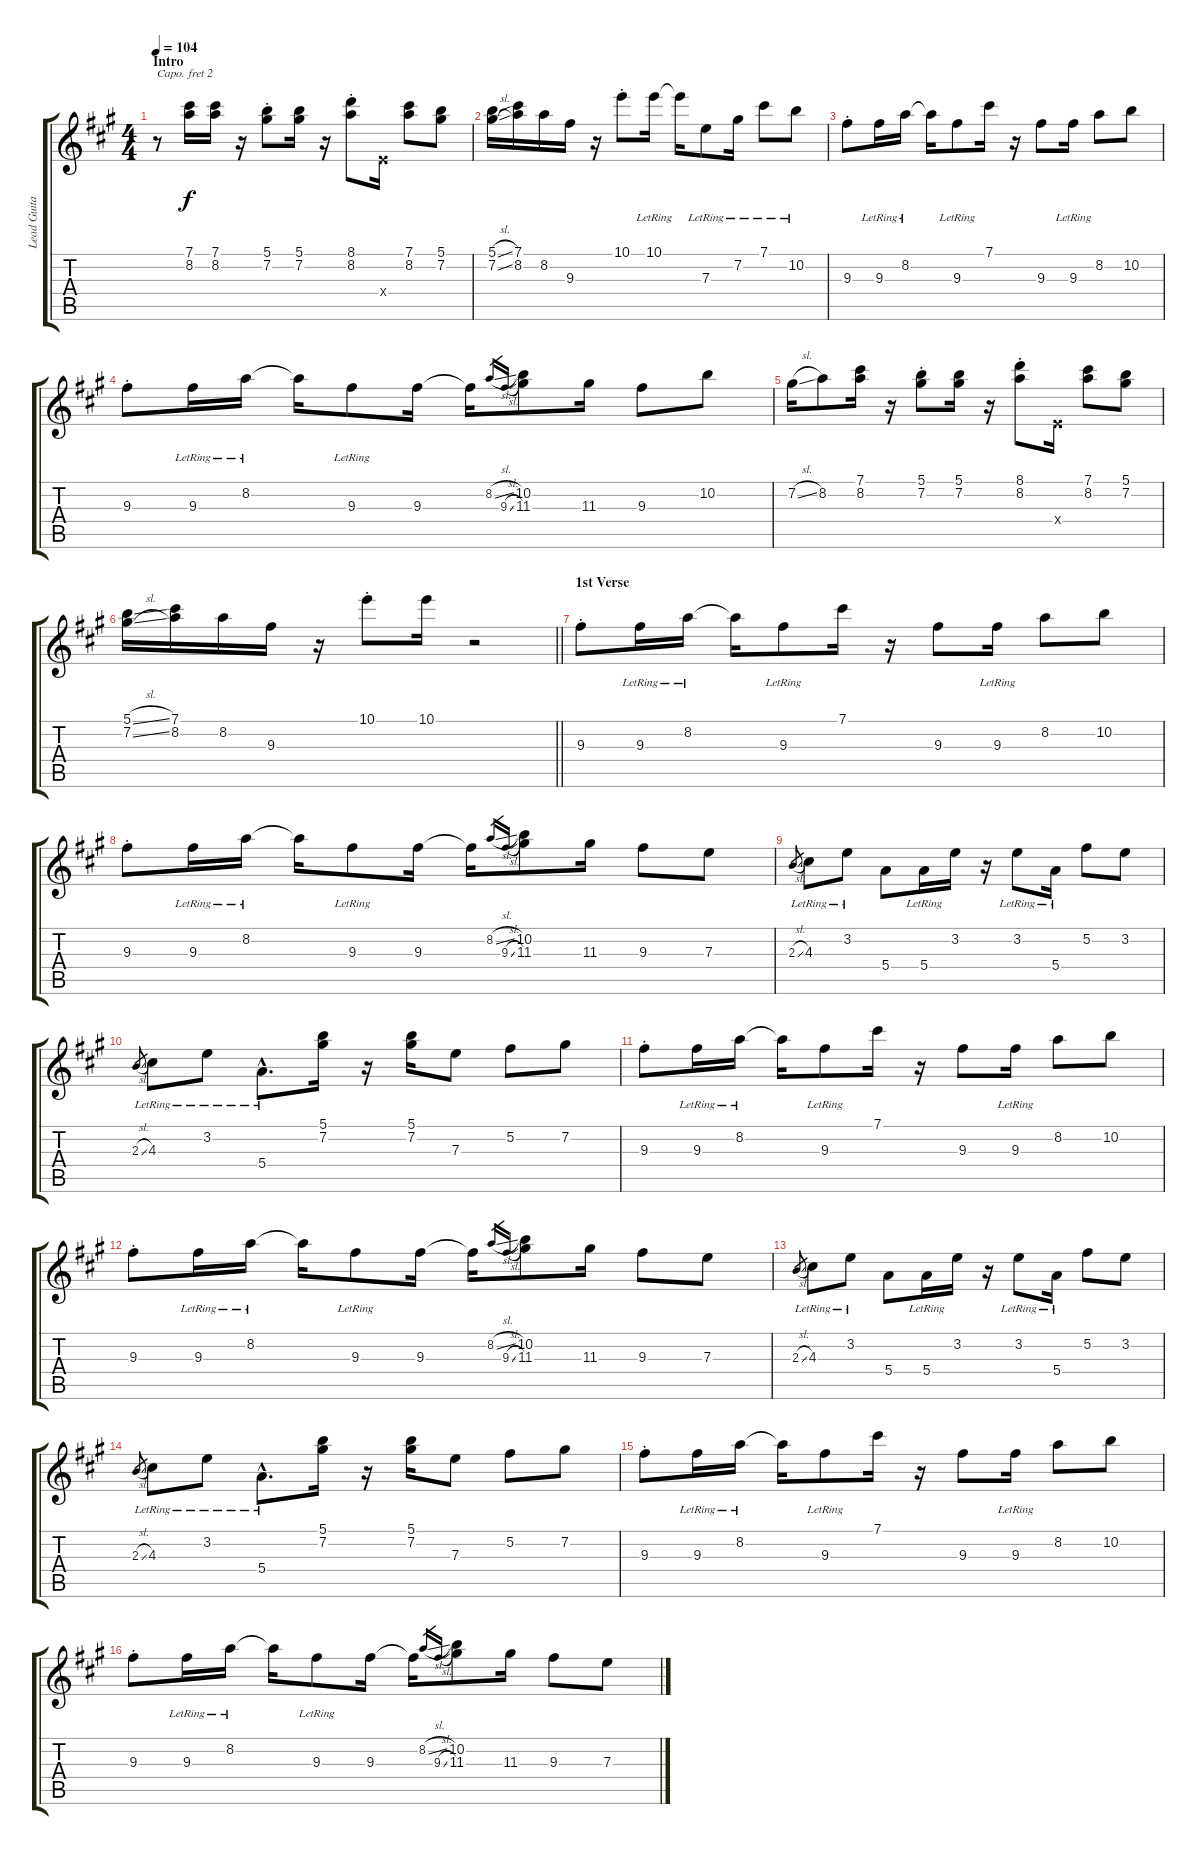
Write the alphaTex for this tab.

\track ("Lead Guitar 1" "Lead Guita") {instrument electricguitarjazz}
\staff {score tabs}
\capo 2
\tuning (E4 B3 G3 D3 A2 E2) {hide}
\ts (4 4)
\section ("" "Intro")
\tempo 104
\clef g2
\ks a
r.8{dy f instrument electricguitarjazz} (7.1 8.2).16 (7.1 8.2).16 r.16 (5.1{st} 7.2{st}).8 (5.1 7.2).16 r.16 (8.1{st} 8.2{st}).8 0.4{x}.16 (7.1 8.2).8 (5.1 7.2).8 |
(5.1{sl} 7.2{sl}).16 (7.1 8.2).16 8.2.16 9.3.16 r.16 10.1{st}.8 10.1{lr}.16 10.1{t}.16 7.3{lr}.8 7.2{lr}.16 7.1{lr}.8 10.2{lr}.8 |
9.3{st}.8 9.3{lr}.16 8.2{lr}.16 8.2{t}.16 9.3{lr}.8 7.1.16 r.16 9.3.8 9.3{lr}.16 8.2.8 10.2.8 |
9.3{st}.8 9.3{lr}.16 8.2{lr}.16 8.2{t}.16 9.3{lr}.8 9.3.16 9.3{t}.16 8.2{sl}.16{gr} 9.3{sl}.16{gr} (10.2 11.3).8 11.3.16 9.3.8 10.2.8 |
7.2{sl}.16 8.2.8 (7.1 8.2).16 r.16 (5.1{st} 7.2{st}).8 (5.1 7.2).16 r.16 (8.1{st} 8.2{st}).8 0.4{x}.16 (7.1 8.2).8 (5.1 7.2).8 |
\barLineRight lightlight
(5.1{sl} 7.2{sl}).16 (7.1 8.2).16 8.2.16 9.3.16 r.16 10.1{st}.8 10.1.16 r.2 |
\section ("" "1st Verse")
9.3{st}.8 9.3{lr}.16 8.2{lr}.16 8.2{t}.16 9.3{lr}.8 7.1.16 r.16 9.3.8 9.3{lr}.16 8.2.8 10.2.8 |
9.3{st}.8 9.3{lr}.16 8.2{lr}.16 8.2{t}.16 9.3{lr}.8 9.3.16 9.3{t}.16 8.2{sl}.16{gr} 9.3{sl}.16{gr} (10.2 11.3).8 11.3.16 9.3.8 7.3.8 |
2.3{sl}.8{gr} 4.3{lr}.8 3.2{lr}.8 5.4.8 5.4{lr}.16 3.2.16 r.16 3.2{lr}.8 5.4{lr}.16 5.2.8 3.2.8 |
2.3{sl}.8{gr} 4.3{lr}.8 3.2{lr}.8 5.4{hac lr}.8{d} (5.1 7.2).16 r.16 (5.1 7.2).16 7.3.8 5.2.8 7.2.8 |
9.3{st}.8 9.3{lr}.16 8.2{lr}.16 8.2{t}.16 9.3{lr}.8 7.1.16 r.16 9.3.8 9.3{lr}.16 8.2.8 10.2.8 |
9.3{st}.8 9.3{lr}.16 8.2{lr}.16 8.2{t}.16 9.3{lr}.8 9.3.16 9.3{t}.16 8.2{sl}.16{gr} 9.3{sl}.16{gr} (10.2 11.3).8 11.3.16 9.3.8 7.3.8 |
2.3{sl}.8{gr} 4.3{lr}.8 3.2{lr}.8 5.4.8 5.4{lr}.16 3.2.16 r.16 3.2{lr}.8 5.4{lr}.16 5.2.8 3.2.8 |
2.3{sl}.8{gr} 4.3{lr}.8 3.2{lr}.8 5.4{hac lr}.8{d} (5.1 7.2).16 r.16 (5.1 7.2).16 7.3.8 5.2.8 7.2.8 |
9.3{st}.8 9.3{lr}.16 8.2{lr}.16 8.2{t}.16 9.3{lr}.8 7.1.16 r.16 9.3.8 9.3{lr}.16 8.2.8 10.2.8 |
9.3{st}.8 9.3{lr}.16 8.2{lr}.16 8.2{t}.16 9.3{lr}.8 9.3.16 9.3{t}.16 8.2{sl}.16{gr} 9.3{sl}.16{gr} (10.2 11.3).8 11.3.16 9.3.8 7.3.8
